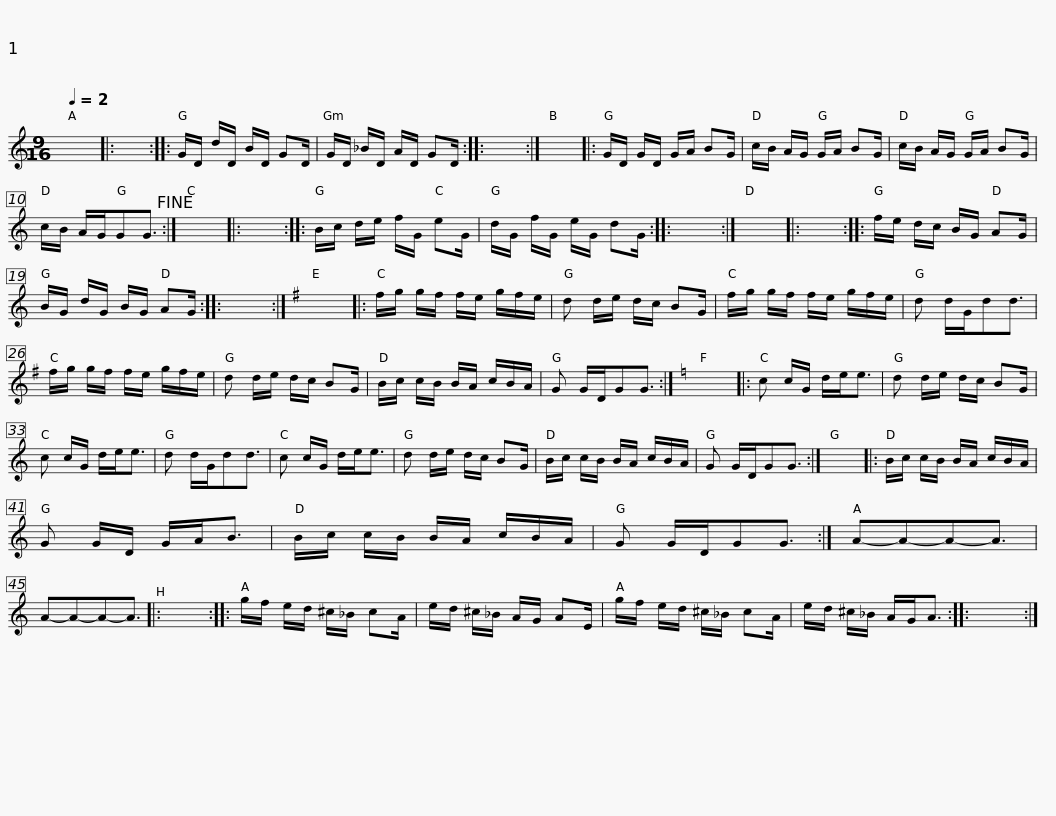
X:1
L:1/8
Q:1/4=2
M:9/16
I:linebreak $
K:C
V:1 treble
V:1
 x9/2 |: x9/2 :: G/D/ d/D/ B/D/ GD/ | G/D/ _B/D/ A/D/ GD/ :: x9/2 :| %5
 x9/2 |: G/D/ G/D/ G/A/ BG/ | c/B/ A/G/ G/A/ BG/ |$ c/B/ A/G/ G/A/ BG/ | c/B/ A/G/GG3/2!fine! :| %10
 x9/2 |: x9/2 :: B/c/ d/e/ f/G/ eG/ | d/G/ f/G/ e/G/ dG/ :: x9/2 :| %15
 x9/2 |: x9/2 ::$ f/e/ d/c/ B/G/ AG/ | B/G/ d/G/ B/G/ AG/ :: x9/2 :| %20
[K:G] x9/2 |: f/g/ g/f/ f/e/ g/f/e/ | d d/e/ d/c/ BG/ | f/g/ g/f/ f/e/ g/f/e/ |$ d d/G/dd3/2 | %25
 f/g/ g/f/ f/e/ g/f/e/ | d d/e/ d/c/ BG/ | B/c/ c/B/ B/A/ c/B/A/ | G G/D/GG3/2 :|[K:C] x9/2 |: %30
 c c/G/ d/e<e |$ d d/e/ d/c/ BG/ | c c/G/ d/e<e | d d/G/dd3/2 | c c/G/ d/e<e | %35
 d d/e/ d/c/ BG/ | B/c/ c/B/ B/A/ c/B/A/ | G G/D/GG3/2 :|$ x9/2 |: B/c/ c/B/ B/A/ c/B/A/ | %40
 G G/D/ G/A<B | B/c/ c/B/ B/A/ c/B/A/ | G G/D/GG3/2 :| A-A-A-A3/2 | A-A-A-A3/2 |: %45
 x9/2 ::$ g/f/ e/d/ ^c/_B/ cA/ | e/d/ ^c/_B/ A/G/ AE/ | g/f/ e/d/ ^c/_B/ cA/ | e/d/ ^c/_B/ A/G<A :: %50
 x9/2 :| %51
